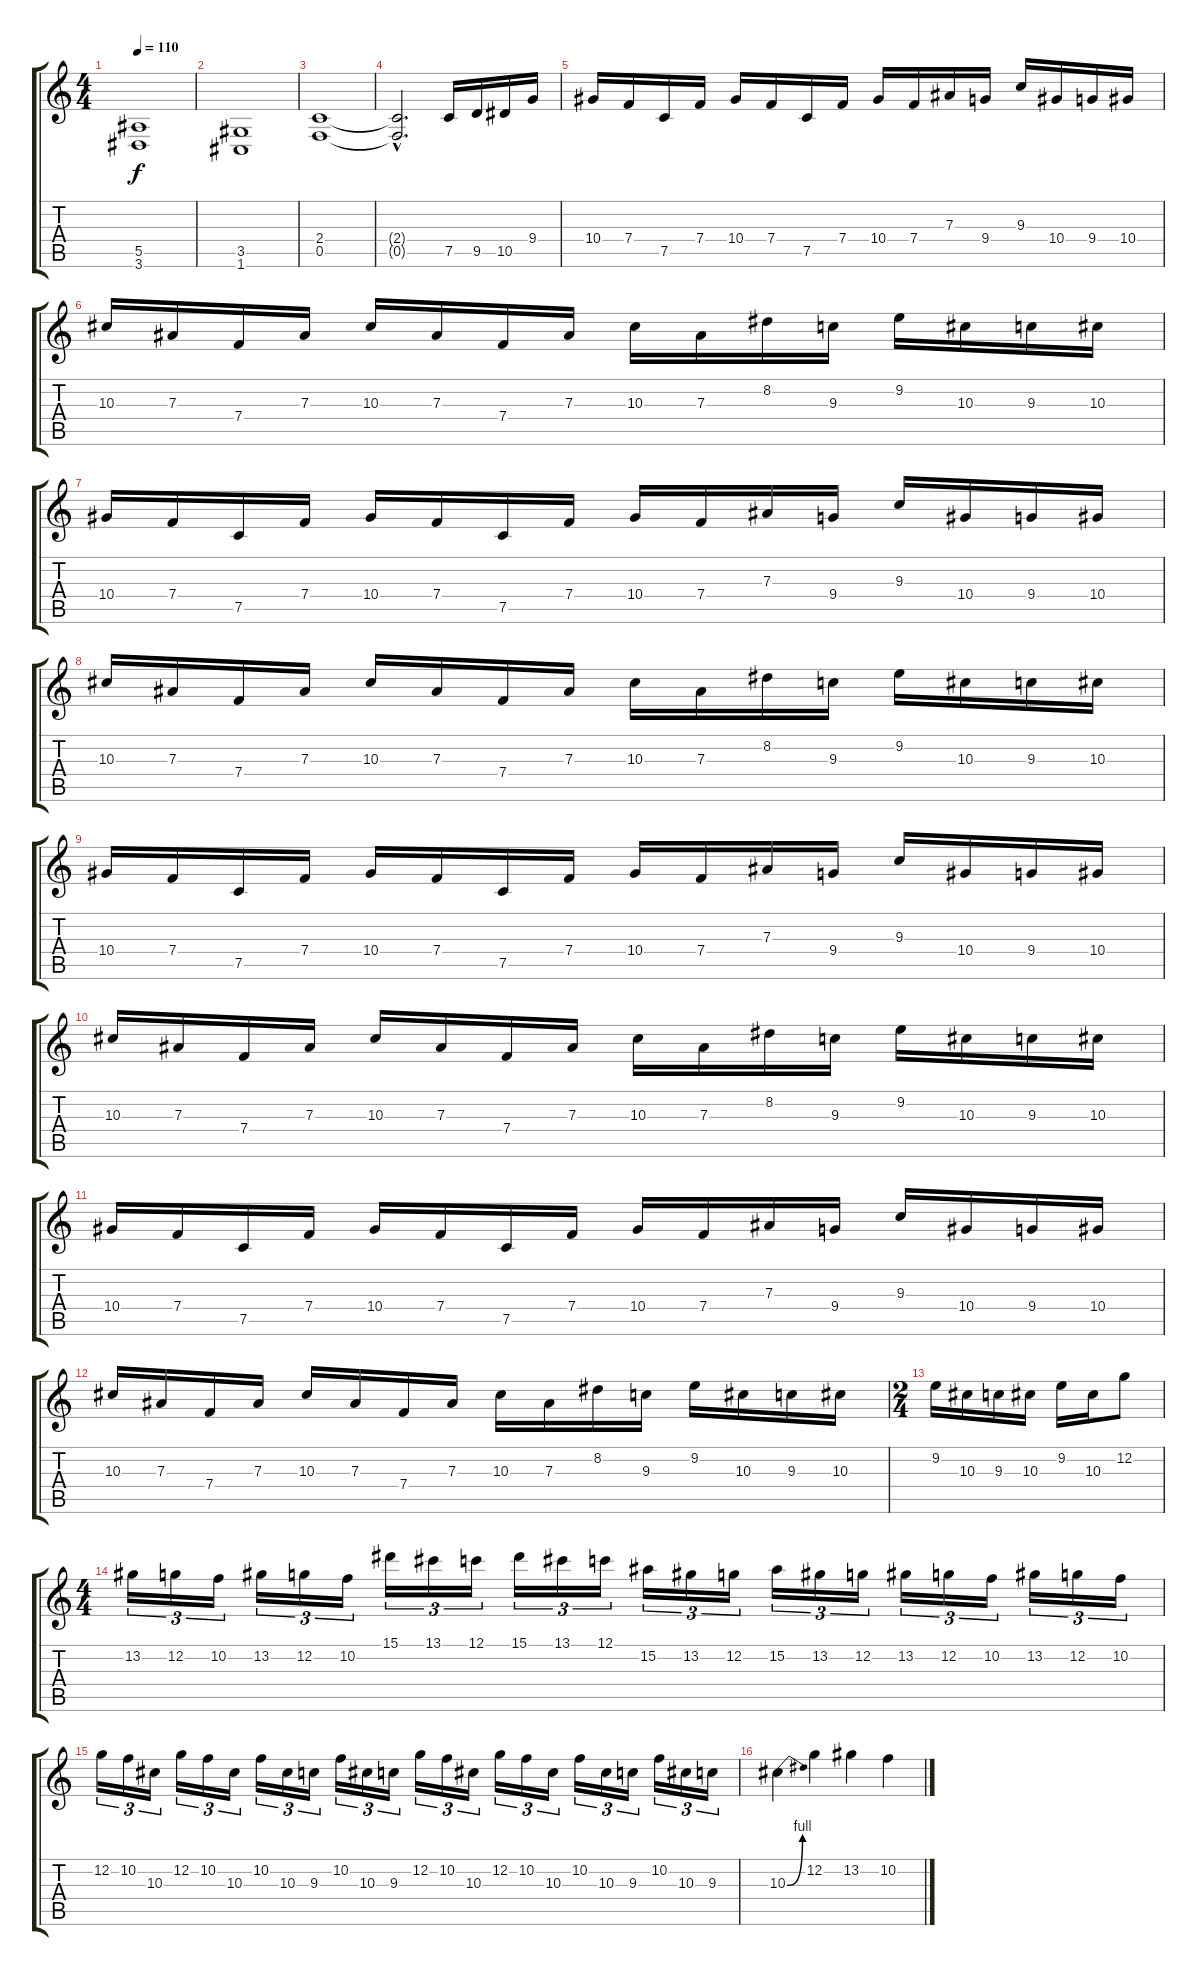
\track "" {instrument distortionguitar}
\staff {score tabs}
\tuning (C4 G3 Eb3 Bb2 F2 C2) {hide}
\ts (4 4)
\tempo 110
\clef g2
\ks c
(5.5 3.6).1{dy f} |
(3.5 1.6).1 |
(2.4 0.5).1 |
(2.4{hac t} 0.5{hac t}).2{d} 7.5.16 9.5.16 10.5.16 9.4.16 |
10.4.16 7.4.16 7.5.16 7.4.16 10.4.16 7.4.16 7.5.16 7.4.16 10.4.16 7.4.16 7.3.16 9.4.16 9.3.16 10.4.16 9.4.16 10.4.16 |
10.3.16 7.3.16 7.4.16 7.3.16 10.3.16 7.3.16 7.4.16 7.3.16 10.3.16 7.3.16 8.2.16 9.3.16 9.2.16 10.3.16 9.3.16 10.3.16 |
10.4.16 7.4.16 7.5.16 7.4.16 10.4.16 7.4.16 7.5.16 7.4.16 10.4.16 7.4.16 7.3.16 9.4.16 9.3.16 10.4.16 9.4.16 10.4.16 |
10.3.16 7.3.16 7.4.16 7.3.16 10.3.16 7.3.16 7.4.16 7.3.16 10.3.16 7.3.16 8.2.16 9.3.16 9.2.16 10.3.16 9.3.16 10.3.16 |
10.4.16 7.4.16 7.5.16 7.4.16 10.4.16 7.4.16 7.5.16 7.4.16 10.4.16 7.4.16 7.3.16 9.4.16 9.3.16 10.4.16 9.4.16 10.4.16 |
10.3.16 7.3.16 7.4.16 7.3.16 10.3.16 7.3.16 7.4.16 7.3.16 10.3.16 7.3.16 8.2.16 9.3.16 9.2.16 10.3.16 9.3.16 10.3.16 |
10.4.16 7.4.16 7.5.16 7.4.16 10.4.16 7.4.16 7.5.16 7.4.16 10.4.16 7.4.16 7.3.16 9.4.16 9.3.16 10.4.16 9.4.16 10.4.16 |
10.3.16 7.3.16 7.4.16 7.3.16 10.3.16 7.3.16 7.4.16 7.3.16 10.3.16 7.3.16 8.2.16 9.3.16 9.2.16 10.3.16 9.3.16 10.3.16 |
\ts (2 4)
9.2.16 10.3.16 9.3.16 10.3.16 9.2.16 10.3.16 12.2.8 |
\ts (4 4)
13.2.16{tu (3 2)} 12.2.16{tu (3 2)} 10.2.16{tu (3 2)} 13.2.16{tu (3 2)} 12.2.16{tu (3 2)} 10.2.16{tu (3 2)} 15.1.16{tu (3 2)} 13.1.16{tu (3 2)} 12.1.16{tu (3 2)} 15.1.16{tu (3 2)} 13.1.16{tu (3 2)} 12.1.16{tu (3 2)} 15.2.16{tu (3 2)} 13.2.16{tu (3 2)} 12.2.16{tu (3 2)} 15.2.16{tu (3 2)} 13.2.16{tu (3 2)} 12.2.16{tu (3 2)} 13.2.16{tu (3 2)} 12.2.16{tu (3 2)} 10.2.16{tu (3 2)} 13.2.16{tu (3 2)} 12.2.16{tu (3 2)} 10.2.16{tu (3 2)} |
12.2.16{tu (3 2)} 10.2.16{tu (3 2)} 10.3.16{tu (3 2)} 12.2.16{tu (3 2)} 10.2.16{tu (3 2)} 10.3.16{tu (3 2)} 10.2.16{tu (3 2)} 10.3.16{tu (3 2)} 9.3.16{tu (3 2)} 10.2.16{tu (3 2)} 10.3.16{tu (3 2)} 9.3.16{tu (3 2)} 12.2.16{tu (3 2)} 10.2.16{tu (3 2)} 10.3.16{tu (3 2)} 12.2.16{tu (3 2)} 10.2.16{tu (3 2)} 10.3.16{tu (3 2)} 10.2.16{tu (3 2)} 10.3.16{tu (3 2)} 9.3.16{tu (3 2)} 10.2.16{tu (3 2)} 10.3.16{tu (3 2)} 9.3.16{tu (3 2)} |
10.3{be (bend 0 0 60 4)}.4 12.2.4 13.2.4 10.2.4
